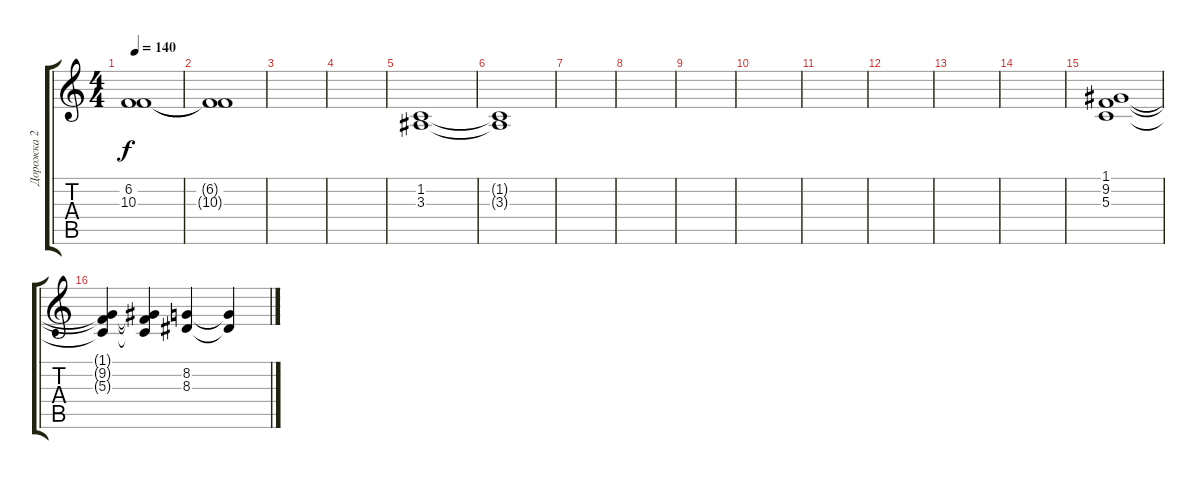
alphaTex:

\track ("Дорожка 2" "Дорожка 2") {instrument synthstrings2}
\staff {score tabs}
\tuning (E4 B3 G3 D3 A2 E2) {hide}
\ts (4 4)
\tempo 140
\clef g2
\ks c
(6.2 10.3).1{dy f} |
(6.2{t} 10.3{t}).1 |
|
|
(1.2 3.3).1 |
(1.2{t} 3.3{t}).1 |
|
|
|
|
|
|
|
|
(1.1 9.2 5.3).1 |
(1.1{t} 9.2{t} 5.3{t}).4 (1.1{t} 9.2{t} 5.3{t}).4 (8.2 8.3).4 (8.2{t} 8.3{t}).4
